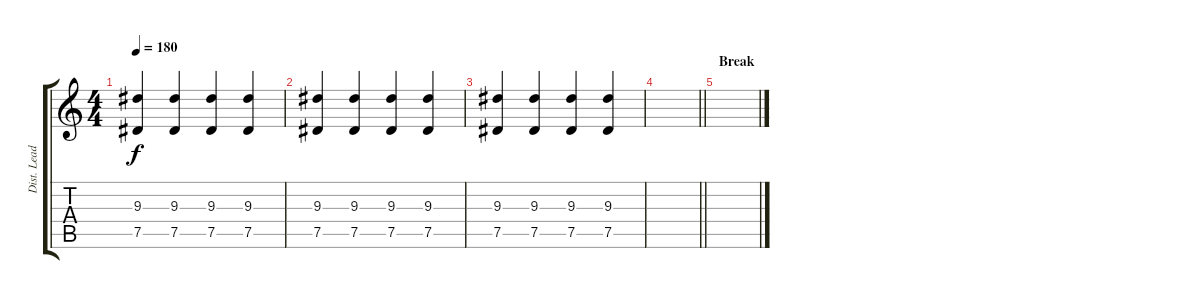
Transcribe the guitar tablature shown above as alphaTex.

\track ("Dist. Lead Guitar" "Dist. Lead") {instrument distortionguitar}
\staff {score tabs}
\tuning (Eb4 Bb3 Gb3 Db3 Ab2 Db2) {hide}
\ts (4 4)
\tempo 180
\clef g2
\ks c
(9.3 7.5).4{dy f} (9.3 7.5).4 (9.3 7.5).4 (9.3 7.5).4 |
(9.3 7.5).4 (9.3 7.5).4 (9.3 7.5).4 (9.3 7.5).4 |
(9.3 7.5).4 (9.3 7.5).4 (9.3 7.5).4 (9.3 7.5).4 |
\barLineRight lightlight
|
\section ("" "Break")
